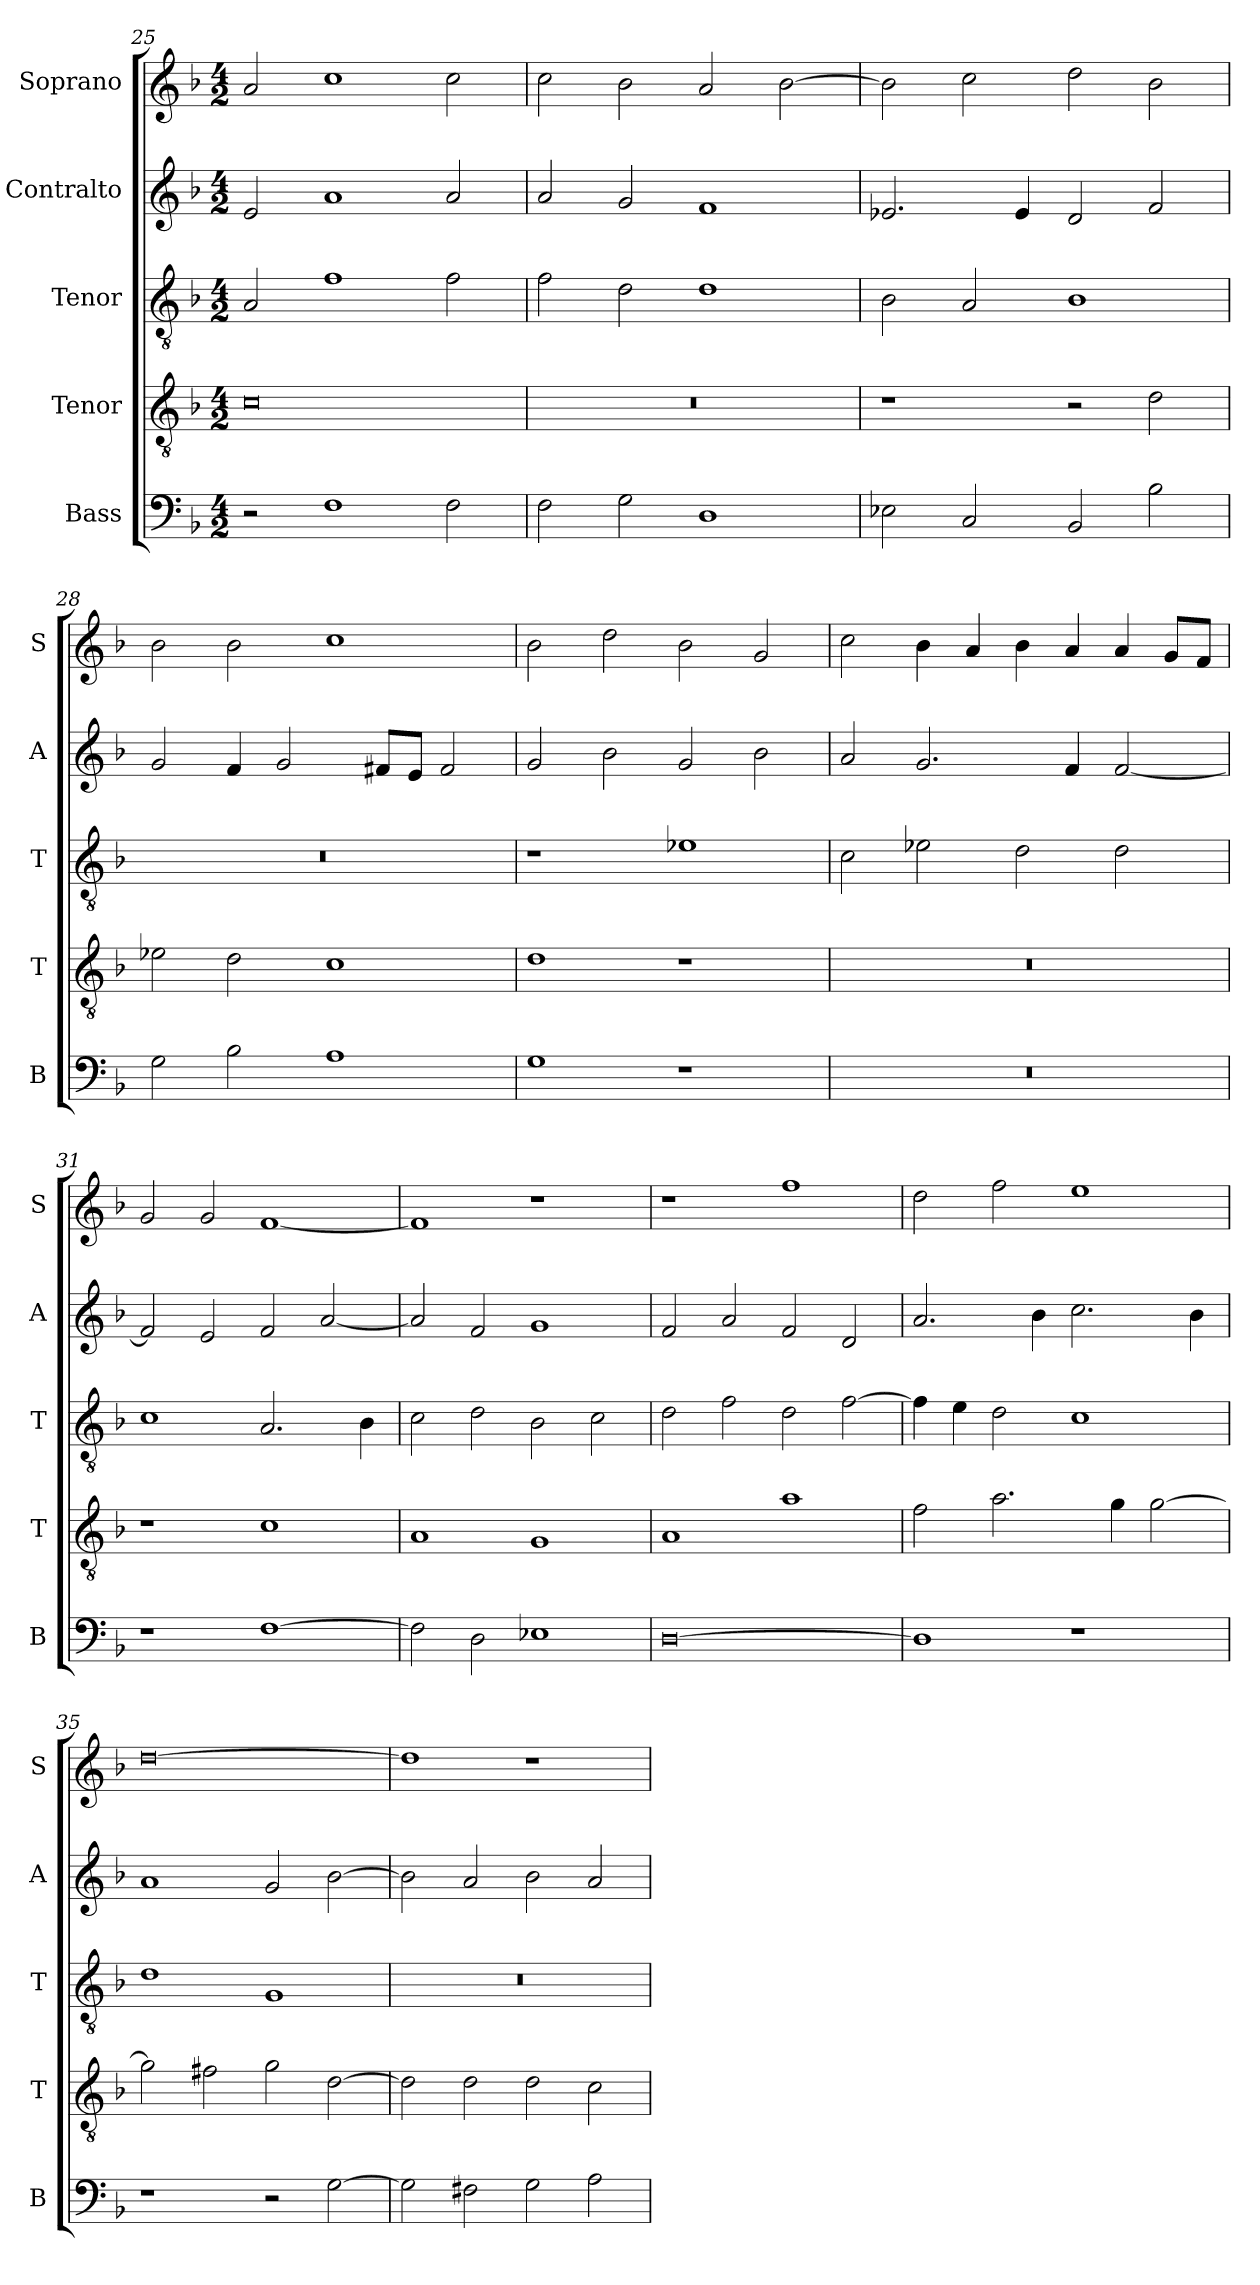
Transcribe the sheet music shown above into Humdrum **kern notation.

**kern	**kern	**kern	**kern	**kern
*part5	*part4	*part3	*part2	*part1
*staff5	*staff4	*staff3	*staff2	*staff1
*I"Bass	*I"Tenor	*I"Tenor	*I"Contralto	*I"Soprano
*I'B	*I'T	*I'T	*I'A	*I'S
*clefF4	*clefGv2	*clefGv2	*clefG2	*clefG2
*k[b-]	*k[b-]	*k[b-]	*k[b-]	*k[b-]
*G:dor	*G:dor	*G:dor	*G:dor	*G:dor
*M4/2	*M4/2	*M4/2	*M4/2	*M4/2
=25	=25	=25	=25	=25
2r	0c	2A	2e	2a
1F	.	1f	1a	1cc
2F	.	2f	2a	2cc
=26	=26	=26	=26	=26
2F	0r	2f	2a	2cc
2G	.	2d	2g	2b-
1D	.	1d	1f	2a
.	.	.	.	[2b-
=27	=27	=27	=27	=27
2E-X	1r	2B-	2.e-X	2b-]
2C	.	2A	.	2cc
.	.	.	4e-	.
2BB-	2r	1B-	2d	2dd
2B-	2d	.	2f	2b-
=28	=28	=28	=28	=28
2G	2e-X	0r	2g	2b-
2B-	2d	.	4f	2b-
.	.	.	2g	.
1A	1c	.	.	1cc
.	.	.	8f#X/L	.
.	.	.	8e/J	.
.	.	.	2f#	.
=29	=29	=29	=29	=29
1G	1d	1r	2g	2b-
.	.	.	2b-	2dd
1r	1r	1e-X	2g	2b-
.	.	.	2b-	2g
=30	=30	=30	=30	=30
0r	0r	2c	2a	2cc
.	.	2e-X	2.g	4b-
.	.	.	.	4a
.	.	2d	.	4b-
.	.	.	4f	4a
.	.	2d	[2f	4a
.	.	.	.	8g/L
.	.	.	.	8f/J
=31	=31	=31	=31	=31
1r	1r	1c	2f]	2g
.	.	.	2e	2g
[1F	1c	2.A	2f	[1f
.	.	.	[2a	.
.	.	4B-	.	.
=32	=32	=32	=32	=32
2F]	1A	2c	2a]	1f]
2D	.	2d	2f	.
1E-X	1G	2B-	1g	1r
.	.	2c	.	.
=33	=33	=33	=33	=33
[0D	1A	2d	2f	1r
.	.	2f	2a	.
.	1a	2d	2f	1ff
.	.	[2f	2d	.
=34	=34	=34	=34	=34
1D]	2f	4f]	2.a	2dd
.	.	4e	.	.
.	2.a	2d	.	2ff
.	.	.	4b-	.
1r	.	1c	2.cc	1ee
.	4g	.	.	.
.	[2g	.	.	.
.	.	.	4b-	.
=35	=35	=35	=35	=35
1r	2g]	1d	1a	[0dd
.	2f#X	.	.	.
2r	2g	1G	2g	.
[2G	[2d	.	[2b-	.
=36	=36	=36	=36	=36
2G]	2d]	0r	2b-]	1dd]
2F#X	2d	.	2a	.
2G	2d	.	2b-	1r
2A	2c	.	2a	.
=	=	=	=	=
*-	*-	*-	*-	*-
